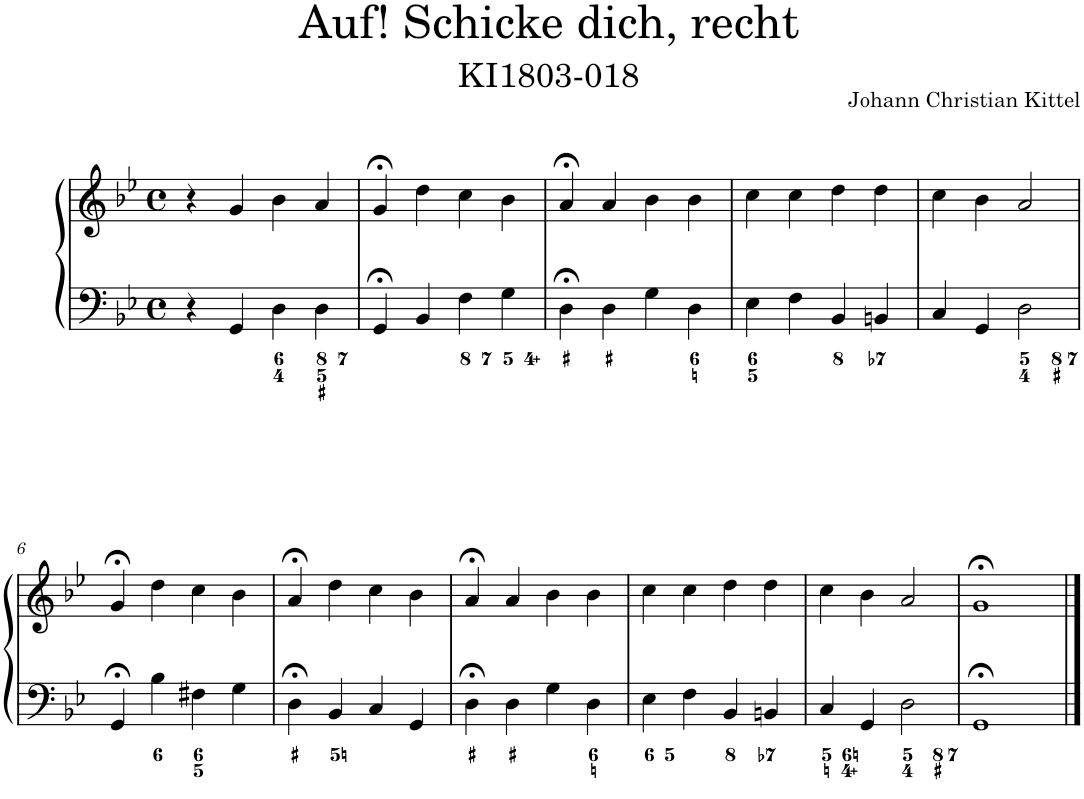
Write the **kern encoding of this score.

**kern	**kern
*part1	*part1
*staff2	*staff1
*I"Piano	*
*I'Pno.	*
*clefF4	*clefG2
*k[b-e-]	*k[b-e-]
*M4/4	*M4/4
*met(c)	*met(c)
=1	=1
4r	4r
4GG/	4g/
4D\	4b-\
4D\	4a/
=2	=2
4GG;</	4g;</
4BB-/	4dd\
4F\	4cc\
4G\	4b-\
=3	=3
4D;<\	4a;</
4D\	4a/
4G\	4b-\
4D\	4b-\
=4	=4
4E-\	4cc\
4F\	4cc\
4BB-/	4dd\
4BBn/	4dd\
=5	=5
4C/	4cc\
4GG/	4b-\
2D\	2a/
!!LO:LB:g=z
=6	=6
4GG;</	4g;</
4B-\	4dd\
4F#X\	4cc\
4G\	4b-\
=7	=7
4D;<\	4a;</
4BB-/	4dd\
4C/	4cc\
4GG/	4b-\
=8	=8
4D;<\	4a;</
4D\	4a/
4G\	4b-\
4D\	4b-\
=9	=9
4E-\	4cc\
4F\	4cc\
4BB-/	4dd\
4BBn/	4dd\
=10	=10
4C/	4cc\
4GG/	4b-\
2D\	2a/
=11	=11
1GG;<	1g;<
==	==
*-	*-
